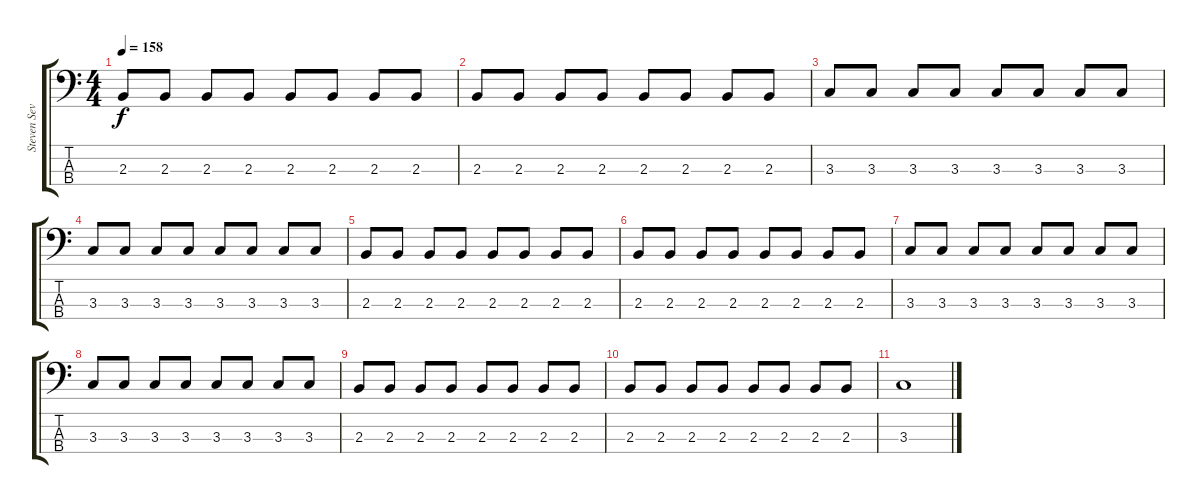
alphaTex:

\track ("Steven Severin" "Steven Sev") {instrument electricbassfinger}
\staff {score tabs}
\tuning (G2 D2 A1 E1) {hide}
\ts (4 4)
\tempo 158
\clef f4
\ks c
2.3.8{dy f} 2.3.8 2.3.8 2.3.8 2.3.8 2.3.8 2.3.8 2.3.8 |
2.3.8 2.3.8 2.3.8 2.3.8 2.3.8 2.3.8 2.3.8 2.3.8 |
3.3.8 3.3.8 3.3.8 3.3.8 3.3.8 3.3.8 3.3.8 3.3.8 |
3.3.8 3.3.8 3.3.8 3.3.8 3.3.8 3.3.8 3.3.8 3.3.8 |
2.3.8 2.3.8 2.3.8 2.3.8 2.3.8 2.3.8 2.3.8 2.3.8 |
2.3.8 2.3.8 2.3.8 2.3.8 2.3.8 2.3.8 2.3.8 2.3.8 |
3.3.8 3.3.8 3.3.8 3.3.8 3.3.8 3.3.8 3.3.8 3.3.8 |
3.3.8 3.3.8 3.3.8 3.3.8 3.3.8 3.3.8 3.3.8 3.3.8 |
2.3.8 2.3.8 2.3.8 2.3.8 2.3.8 2.3.8 2.3.8 2.3.8 |
2.3.8 2.3.8 2.3.8 2.3.8 2.3.8 2.3.8 2.3.8 2.3.8 |
3.3.1
